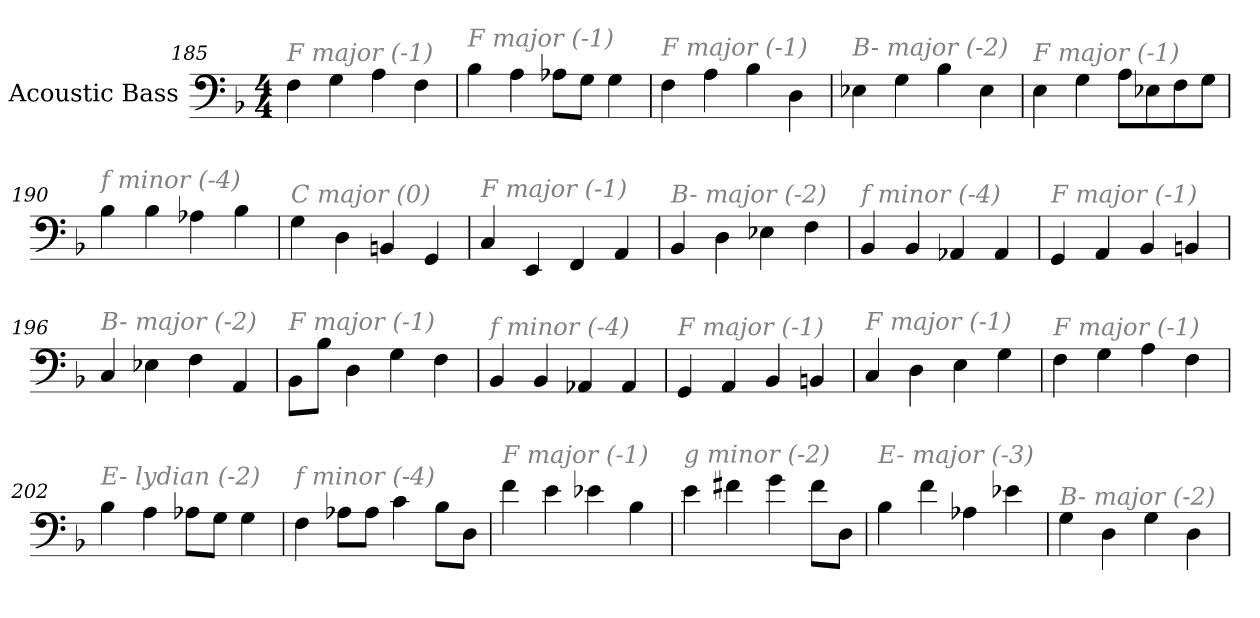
**kern
*part1
*staff1
*I"Acoustic Bass
*clefF4
*ITrd7c12
*k[b-]
*F:
*M4/4
=185
!LO:TX:i:color=#808080:t=F major (-1)
4FF
4GG
4AA
4FF
=186
!LO:TX:i:color=#808080:t=F major (-1)
4BB-
4AA
8AA-XL
8GGJ
4GG
=187
!LO:TX:i:color=#808080:t=F major (-1)
4FF
4AA
4BB-
4DD
=188
!LO:TX:i:color=#808080:t=B- major (-2)
4EE-X
4GG
4BB-
4EE-
=189
!LO:TX:i:color=#808080:t=F major (-1)
4EE
4GG
8AAL
8EE-X
8FF
8GGJ
=190
!LO:TX:i:color=#808080:t=f minor (-4)
4BB-
4BB-
4AA-X
4BB-
=191
!LO:TX:i:color=#808080:t=C major (0)
4GG
4DD
4BBBn
4GGG
=192
!LO:TX:i:color=#808080:t=F major (-1)
4CC
4EEE
4FFF
4AAA
=193
!LO:TX:i:color=#808080:t=B- major (-2)
4BBB-
4DD
4EE-X
4FF
=194
!LO:TX:i:color=#808080:t=f minor (-4)
4BBB-
4BBB-
4AAA-X
4AAA-
=195
!LO:TX:i:color=#808080:t=F major (-1)
4GGG
4AAA
4BBB-
4BBBn
=196
!LO:TX:i:color=#808080:t=B- major (-2)
4CC
4EE-X
4FF
4AAA
=197
!LO:TX:i:color=#808080:t=F major (-1)
8BBB-L
8BB-J
4DD
4GG
4FF
=198
!LO:TX:i:color=#808080:t=f minor (-4)
4BBB-
4BBB-
4AAA-X
4AAA-
=199
!LO:TX:i:color=#808080:t=F major (-1)
4GGG
4AAA
4BBB-
4BBBn
=200
!LO:TX:i:color=#808080:t=F major (-1)
4CC
4DD
4EE
4GG
=201
!LO:TX:i:color=#808080:t=F major (-1)
4FF
4GG
4AA
4FF
=202
!LO:TX:i:color=#808080:t=E- lydian (-2)
4BB-
4AA
8AA-XL
8GGJ
4GG
=203
!LO:TX:i:color=#808080:t=f minor (-4)
4FF
8AA-XL
8AA-J
4C
8BB-L
8DDJ
=204
!LO:TX:i:color=#808080:t=F major (-1)
4F
4E
4E-X
4BB-
=205
!LO:TX:i:color=#808080:t=g minor (-2)
4E
4F#X
4G
8F#L
8DDJ
=206
!LO:TX:i:color=#808080:t=E- major (-3)
4BB-
4F
4AA-X
4E-X
=207
!LO:TX:i:color=#808080:t=B- major (-2)
4GG
4DD
4GG
4DD
=
*-
